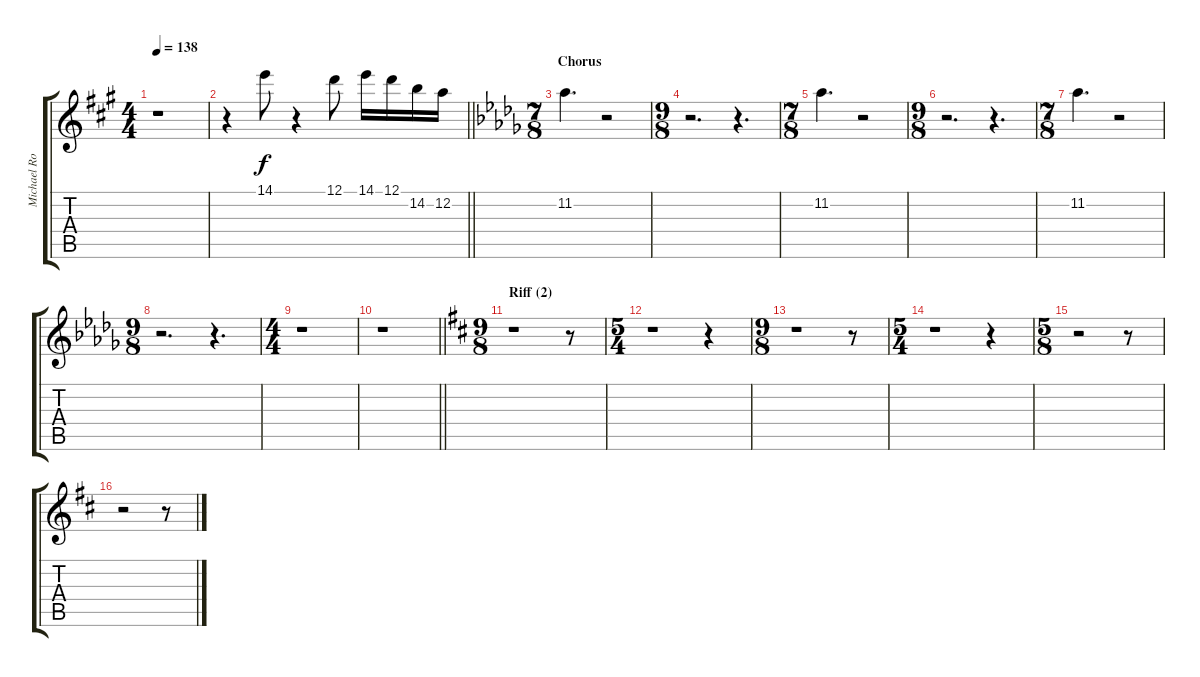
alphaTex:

\track ("Michael Romeo (lead guitar)" "Michael Ro") {instrument distortionguitar}
\staff {score tabs}
\tuning (D4 A3 F3 C3 G2 D2) {hide}
\ts (4 4)
\tempo 138
\clef g2
\ks f#minor
r.1{dy f} |
\barLineRight lightlight
r.4{instrument distortionguitar} 14.1.8 r.4 12.1.8 14.1.16 12.1.16 14.2.16 12.2.16 |
\ts (7 8)
\section ("" "Chorus")
\ks bbminor
11.2.4{d} r.2 |
\ts (9 8)
r.2{d} r.4{d} |
\ts (7 8)
11.2.4{d instrument distortionguitar} r.2 |
\ts (9 8)
r.2{d} r.4{d} |
\ts (7 8)
11.2.4{d instrument distortionguitar} r.2 |
\ts (9 8)
r.2{d} r.4{d} |
\ts (4 4)
r.1 |
\barLineRight lightlight
r.1 |
\ts (9 8)
\section ("" "Riff (2)")
\ks bminor
r.1 r.8 |
\ts (5 4)
r.1 r.4 |
\ts (9 8)
r.1 r.8 |
\ts (5 4)
r.1 r.4 |
\ts (5 8)
r.2 r.8 |
r.2 r.8
